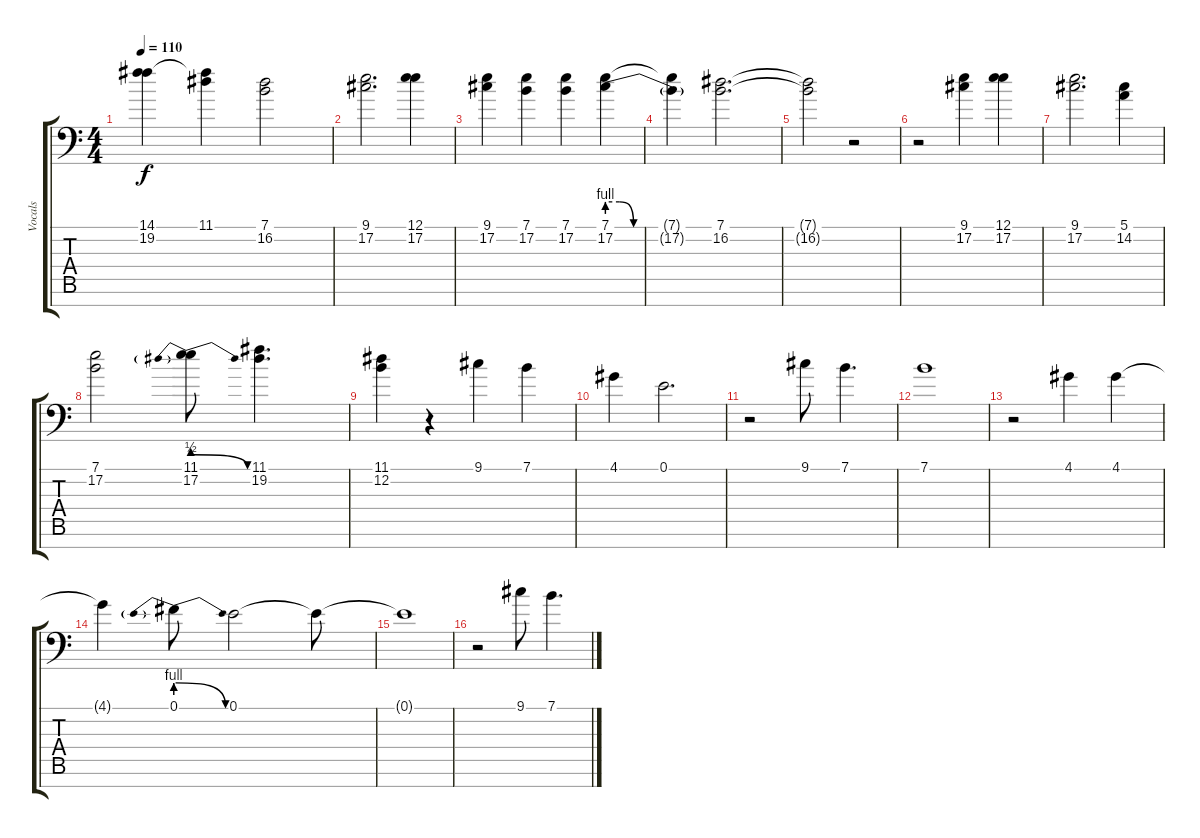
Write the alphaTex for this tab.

\track ("Vocals" "Vocals") {instrument flute}
\staff {score tabs}
\tuning (E4 B3 G3 D3 A2 E2 C-1) {hide}
\ts (4 4)
\tempo 110
\clef f4
\ks c
(14.1 19.2).4{dy f} (11.1 19.2{t}).4 (7.1 16.2).2 |
(9.1 17.2).2{d} (12.1 17.2).4 |
(9.1 17.2).4 (7.1 17.2).4 (7.1 17.2).4 (7.1{be (custom 0 4 7 4 15 0 60 0)} 17.2).4 |
(7.1{t} 17.2{t}).4 (7.1 16.2).2{d} |
(7.1{t} 16.2{t}).2 r.2 |
r.2 (9.1 17.2).4 (12.1 17.2).4 |
(9.1 17.2).2{d} (5.1 14.2).4 |
(7.1 17.2).2 (11.1{be (prebendrelease 0 2 60 0)} 17.2).8 (11.1 19.2).4{d} |
(11.1 12.2).4 r.4 9.1.4 7.1.4 |
4.1.4 0.1.2{d} |
r.2 9.1.8 7.1.4{d} |
7.1.1 |
r.2 4.1.4 4.1.4 |
4.1{t}.4 0.1{be (prebendrelease 0 4 60 0)}.8 0.1.2 0.1{t}.8 |
0.1{t}.1 |
r.2 9.1.8 7.1.4{d}
